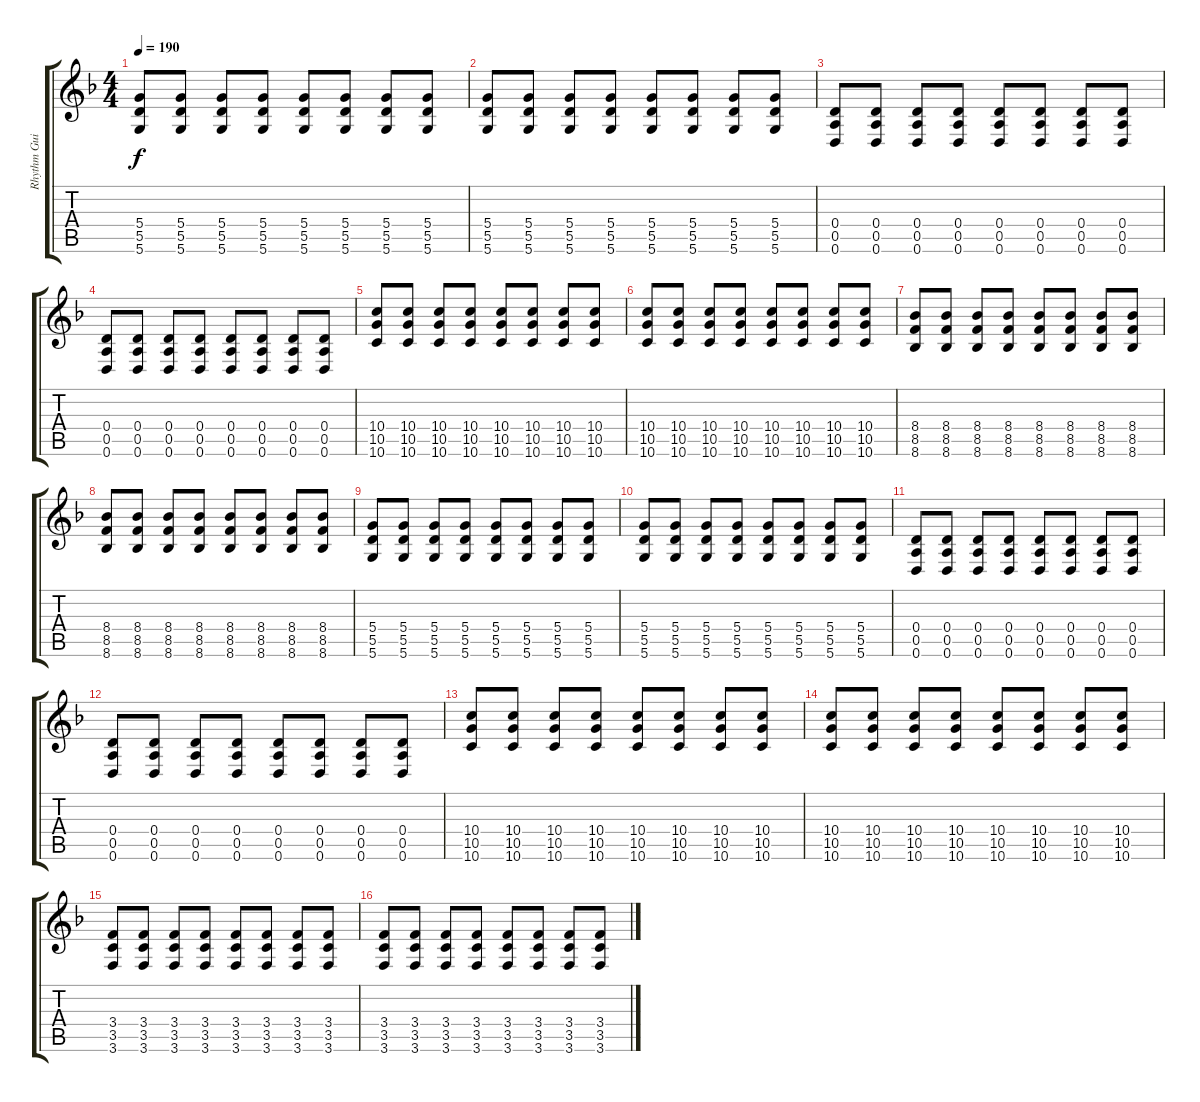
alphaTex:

\track ("Rhythm Guitar (Jeremy)" "Rhythm Gui") {instrument distortionguitar}
\staff {score tabs}
\tuning (E4 B3 G3 D3 A2 D2) {hide}
\ts (4 4)
\tempo 190
\clef g2
\ks dminor
(5.4 5.5 5.6).8{dy f} (5.4 5.5 5.6).8 (5.4 5.5 5.6).8 (5.4 5.5 5.6).8 (5.4 5.5 5.6).8 (5.4 5.5 5.6).8 (5.4 5.5 5.6).8 (5.4 5.5 5.6).8 |
(5.4 5.5 5.6).8 (5.4 5.5 5.6).8 (5.4 5.5 5.6).8 (5.4 5.5 5.6).8 (5.4 5.5 5.6).8 (5.4 5.5 5.6).8 (5.4 5.5 5.6).8 (5.4 5.5 5.6).8 |
(0.4 0.5 0.6).8 (0.4 0.5 0.6).8 (0.4 0.5 0.6).8 (0.4 0.5 0.6).8 (0.4 0.5 0.6).8 (0.4 0.5 0.6).8 (0.4 0.5 0.6).8 (0.4 0.5 0.6).8 |
(0.4 0.5 0.6).8 (0.4 0.5 0.6).8 (0.4 0.5 0.6).8 (0.4 0.5 0.6).8 (0.4 0.5 0.6).8 (0.4 0.5 0.6).8 (0.4 0.5 0.6).8 (0.4 0.5 0.6).8 |
(10.4 10.5 10.6).8 (10.4 10.5 10.6).8 (10.4 10.5 10.6).8 (10.4 10.5 10.6).8 (10.4 10.5 10.6).8 (10.4 10.5 10.6).8 (10.4 10.5 10.6).8 (10.4 10.5 10.6).8 |
(10.4 10.5 10.6).8 (10.4 10.5 10.6).8 (10.4 10.5 10.6).8 (10.4 10.5 10.6).8 (10.4 10.5 10.6).8 (10.4 10.5 10.6).8 (10.4 10.5 10.6).8 (10.4 10.5 10.6).8 |
(8.4 8.5 8.6).8 (8.4 8.5 8.6).8 (8.4 8.5 8.6).8 (8.4 8.5 8.6).8 (8.4 8.5 8.6).8 (8.4 8.5 8.6).8 (8.4 8.5 8.6).8 (8.4 8.5 8.6).8 |
(8.4 8.5 8.6).8 (8.4 8.5 8.6).8 (8.4 8.5 8.6).8 (8.4 8.5 8.6).8 (8.4 8.5 8.6).8 (8.4 8.5 8.6).8 (8.4 8.5 8.6).8 (8.4 8.5 8.6).8 |
(5.4 5.5 5.6).8 (5.4 5.5 5.6).8 (5.4 5.5 5.6).8 (5.4 5.5 5.6).8 (5.4 5.5 5.6).8 (5.4 5.5 5.6).8 (5.4 5.5 5.6).8 (5.4 5.5 5.6).8 |
(5.4 5.5 5.6).8 (5.4 5.5 5.6).8 (5.4 5.5 5.6).8 (5.4 5.5 5.6).8 (5.4 5.5 5.6).8 (5.4 5.5 5.6).8 (5.4 5.5 5.6).8 (5.4 5.5 5.6).8 |
(0.4 0.5 0.6).8 (0.4 0.5 0.6).8 (0.4 0.5 0.6).8 (0.4 0.5 0.6).8 (0.4 0.5 0.6).8 (0.4 0.5 0.6).8 (0.4 0.5 0.6).8 (0.4 0.5 0.6).8 |
(0.4 0.5 0.6).8 (0.4 0.5 0.6).8 (0.4 0.5 0.6).8 (0.4 0.5 0.6).8 (0.4 0.5 0.6).8 (0.4 0.5 0.6).8 (0.4 0.5 0.6).8 (0.4 0.5 0.6).8 |
(10.4 10.5 10.6).8 (10.4 10.5 10.6).8 (10.4 10.5 10.6).8 (10.4 10.5 10.6).8 (10.4 10.5 10.6).8 (10.4 10.5 10.6).8 (10.4 10.5 10.6).8 (10.4 10.5 10.6).8 |
(10.4 10.5 10.6).8 (10.4 10.5 10.6).8 (10.4 10.5 10.6).8 (10.4 10.5 10.6).8 (10.4 10.5 10.6).8 (10.4 10.5 10.6).8 (10.4 10.5 10.6).8 (10.4 10.5 10.6).8 |
(3.4 3.5 3.6).8 (3.4 3.5 3.6).8 (3.4 3.5 3.6).8 (3.4 3.5 3.6).8 (3.4 3.5 3.6).8 (3.4 3.5 3.6).8 (3.4 3.5 3.6).8 (3.4 3.5 3.6).8 |
(3.4 3.5 3.6).8 (3.4 3.5 3.6).8 (3.4 3.5 3.6).8 (3.4 3.5 3.6).8 (3.4 3.5 3.6).8 (3.4 3.5 3.6).8 (3.4 3.5 3.6).8 (3.4 3.5 3.6).8
